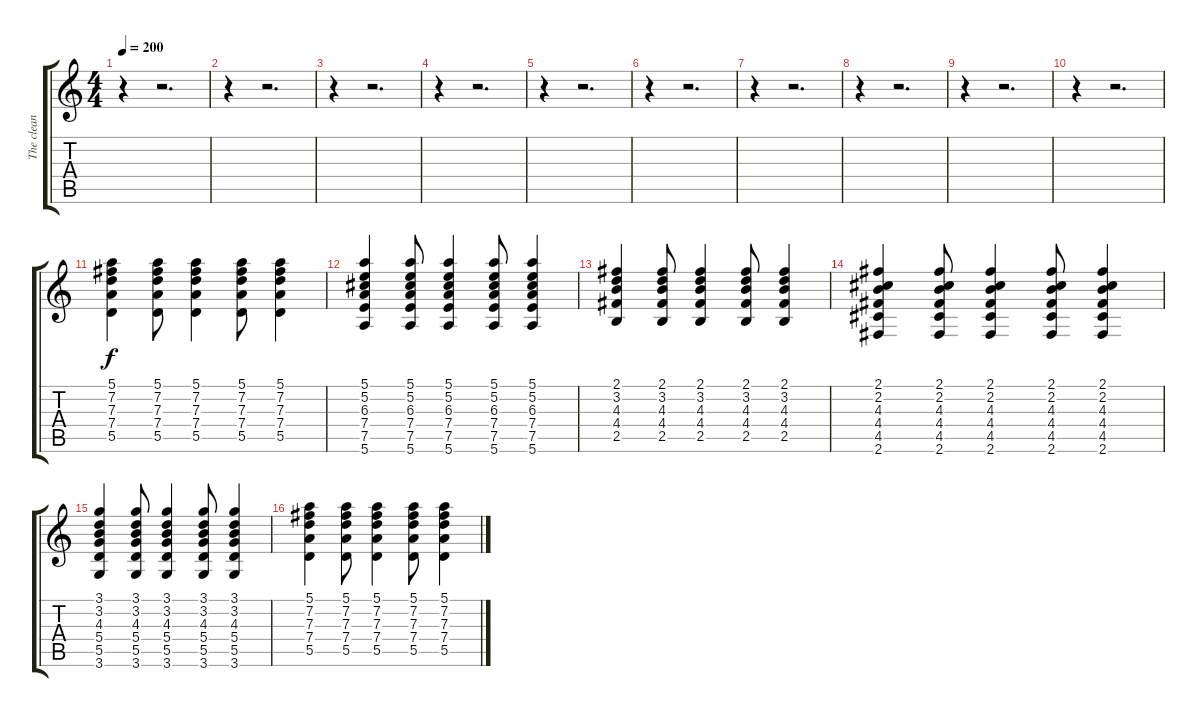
\track ("The clean guitar" "The clean ") {instrument electricguitarclean}
\staff {score tabs}
\tuning (E4 B3 G3 D3 A2 E2) {hide}
\ts (4 4)
\tempo 200
\clef g2
\ks c
r.4{dy f} r.2{d} |
r.4 r.2{d} |
r.4 r.2{d} |
r.4 r.2{d} |
r.4 r.2{d} |
r.4 r.2{d} |
r.4 r.2{d} |
r.4 r.2{d} |
r.4 r.2{d} |
r.4 r.2{d} |
(5.1 7.2 7.3 7.4 5.5).4 (5.1 7.2 7.3 7.4 5.5).8 (5.1 7.2 7.3 7.4 5.5).4 (5.1 7.2 7.3 7.4 5.5).8 (5.1 7.2 7.3 7.4 5.5).4 |
(5.1 5.2 6.3 7.4 7.5 5.6).4 (5.1 5.2 6.3 7.4 7.5 5.6).8 (5.1 5.2 6.3 7.4 7.5 5.6).4 (5.1 5.2 6.3 7.4 7.5 5.6).8 (5.1 5.2 6.3 7.4 7.5 5.6).4 |
(2.1 3.2 4.3 4.4 2.5).4 (2.1 3.2 4.3 4.4 2.5).8 (2.1 3.2 4.3 4.4 2.5).4 (2.1 3.2 4.3 4.4 2.5).8 (2.1 3.2 4.3 4.4 2.5).4 |
(2.1 2.2 4.3 4.4 4.5 2.6).4 (2.1 2.2 4.3 4.4 4.5 2.6).8 (2.1 2.2 4.3 4.4 4.5 2.6).4 (2.1 2.2 4.3 4.4 4.5 2.6).8 (2.1 2.2 4.3 4.4 4.5 2.6).4 |
(3.1 3.2 4.3 5.4 5.5 3.6).4 (3.1 3.2 4.3 5.4 5.5 3.6).8 (3.1 3.2 4.3 5.4 5.5 3.6).4 (3.1 3.2 4.3 5.4 5.5 3.6).8 (3.1 3.2 4.3 5.4 5.5 3.6).4 |
(5.1 7.2 7.3 7.4 5.5).4 (5.1 7.2 7.3 7.4 5.5).8 (5.1 7.2 7.3 7.4 5.5).4 (5.1 7.2 7.3 7.4 5.5).8 (5.1 7.2 7.3 7.4 5.5).4
